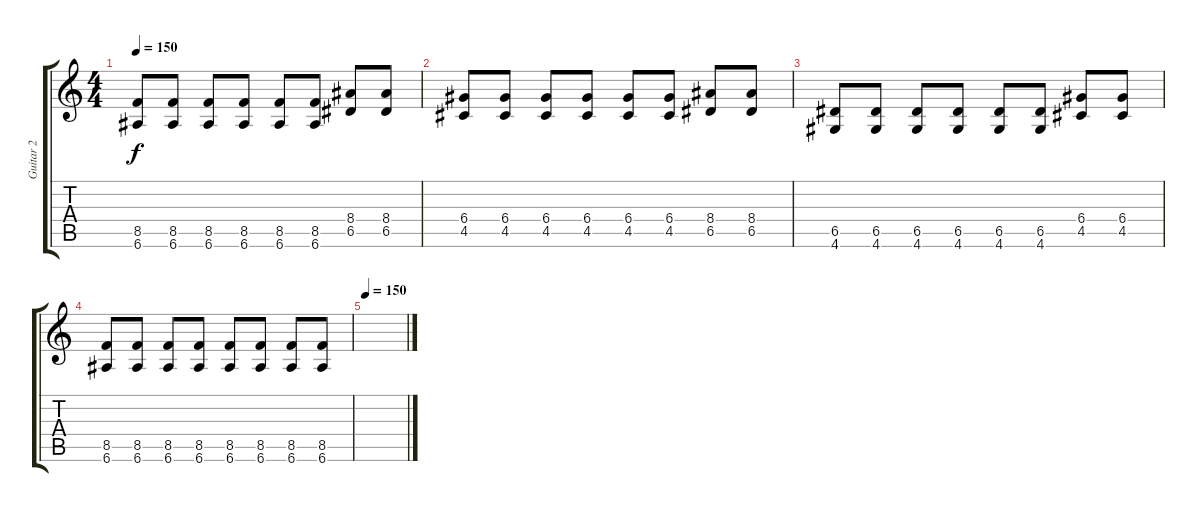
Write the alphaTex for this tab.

\track ("Guitar 2" "Guitar 2") {instrument electricguitarmuted}
\staff {score tabs}
\tuning (E4 B3 G3 D3 A2 E2) {hide}
\ts (4 4)
\tempo 150
\clef g2
\ks c
(8.5 6.6).8{dy f} (8.5 6.6).8 (8.5 6.6).8 (8.5 6.6).8 (8.5 6.6).8 (8.5 6.6).8 (8.4 6.5).8 (8.4 6.5).8 |
(6.4 4.5).8 (6.4 4.5).8 (6.4 4.5).8 (6.4 4.5).8 (6.4 4.5).8 (6.4 4.5).8 (8.4 6.5).8 (8.4 6.5).8 |
(6.5 4.6).8 (6.5 4.6).8 (6.5 4.6).8 (6.5 4.6).8 (6.5 4.6).8 (6.5 4.6).8 (6.4 4.5).8 (6.4 4.5).8 |
(8.5 6.6).8 (8.5 6.6).8 (8.5 6.6).8 (8.5 6.6).8 (8.5 6.6).8 (8.5 6.6).8 (8.5 6.6).8 (8.5 6.6).8 |
\tempo 150
